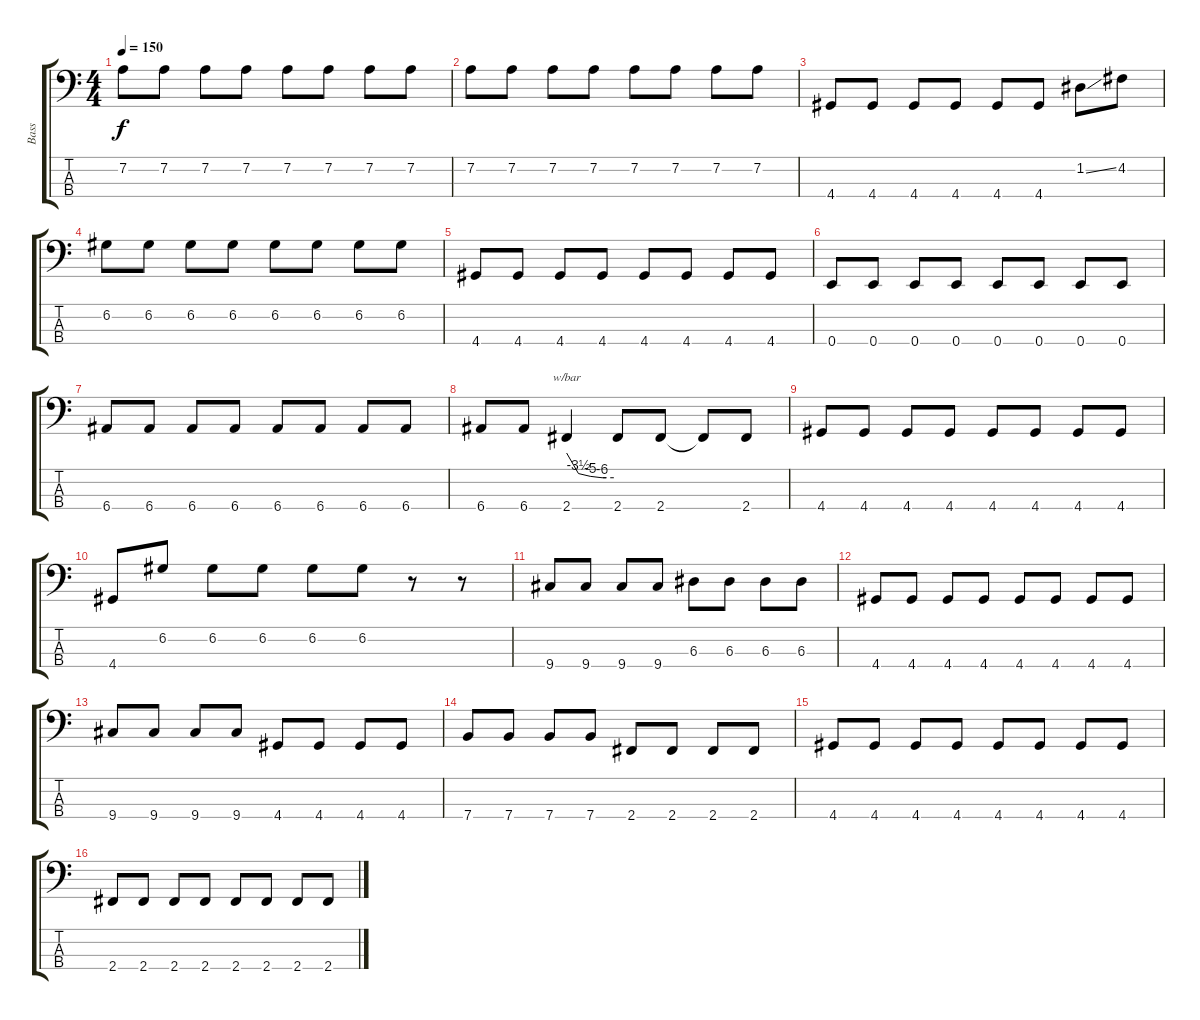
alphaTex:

\track ("Bass" "Bass") {instrument electricbassfinger}
\staff {score tabs}
\tuning (G2 D2 A1 E1) {hide}
\ts (4 4)
\tempo 150
\clef f4
\ks c
7.2.8{dy f} 7.2.8 7.2.8 7.2.8 7.2.8 7.2.8 7.2.8 7.2.8 |
7.2.8 7.2.8 7.2.8 7.2.8 7.2.8 7.2.8 7.2.8 7.2.8 |
4.4.8 4.4.8 4.4.8 4.4.8 4.4.8 4.4.8 1.2{ss}.8 4.2.8 |
6.2.8 6.2.8 6.2.8 6.2.8 6.2.8 6.2.8 6.2.8 6.2.8 |
4.4.8 4.4.8 4.4.8 4.4.8 4.4.8 4.4.8 4.4.8 4.4.8 |
0.4.8 0.4.8 0.4.8 0.4.8 0.4.8 0.4.8 0.4.8 0.4.8 |
6.4.8 6.4.8 6.4.8 6.4.8 6.4.8 6.4.8 6.4.8 6.4.8 |
6.4.8 6.4.8 2.4.4{tbe (custom default 0 0 15 -14 30 -20 45 -24 50 -24 60 -24)} 2.4.8 2.4.8 2.4{t}.8 2.4.8 |
4.4.8 4.4.8 4.4.8 4.4.8 4.4.8 4.4.8 4.4.8 4.4.8 |
4.4.8 6.2.8 6.2.8 6.2.8 6.2.8 6.2.8 r.8 r.8 |
9.4.8 9.4.8 9.4.8 9.4.8 6.3.8 6.3.8 6.3.8 6.3.8 |
4.4.8 4.4.8 4.4.8 4.4.8 4.4.8 4.4.8 4.4.8 4.4.8 |
9.4.8 9.4.8 9.4.8 9.4.8 4.4.8 4.4.8 4.4.8 4.4.8 |
7.4.8 7.4.8 7.4.8 7.4.8 2.4.8 2.4.8 2.4.8 2.4.8 |
4.4.8 4.4.8 4.4.8 4.4.8 4.4.8 4.4.8 4.4.8 4.4.8 |
2.4.8 2.4.8 2.4.8 2.4.8 2.4.8 2.4.8 2.4.8 2.4.8
